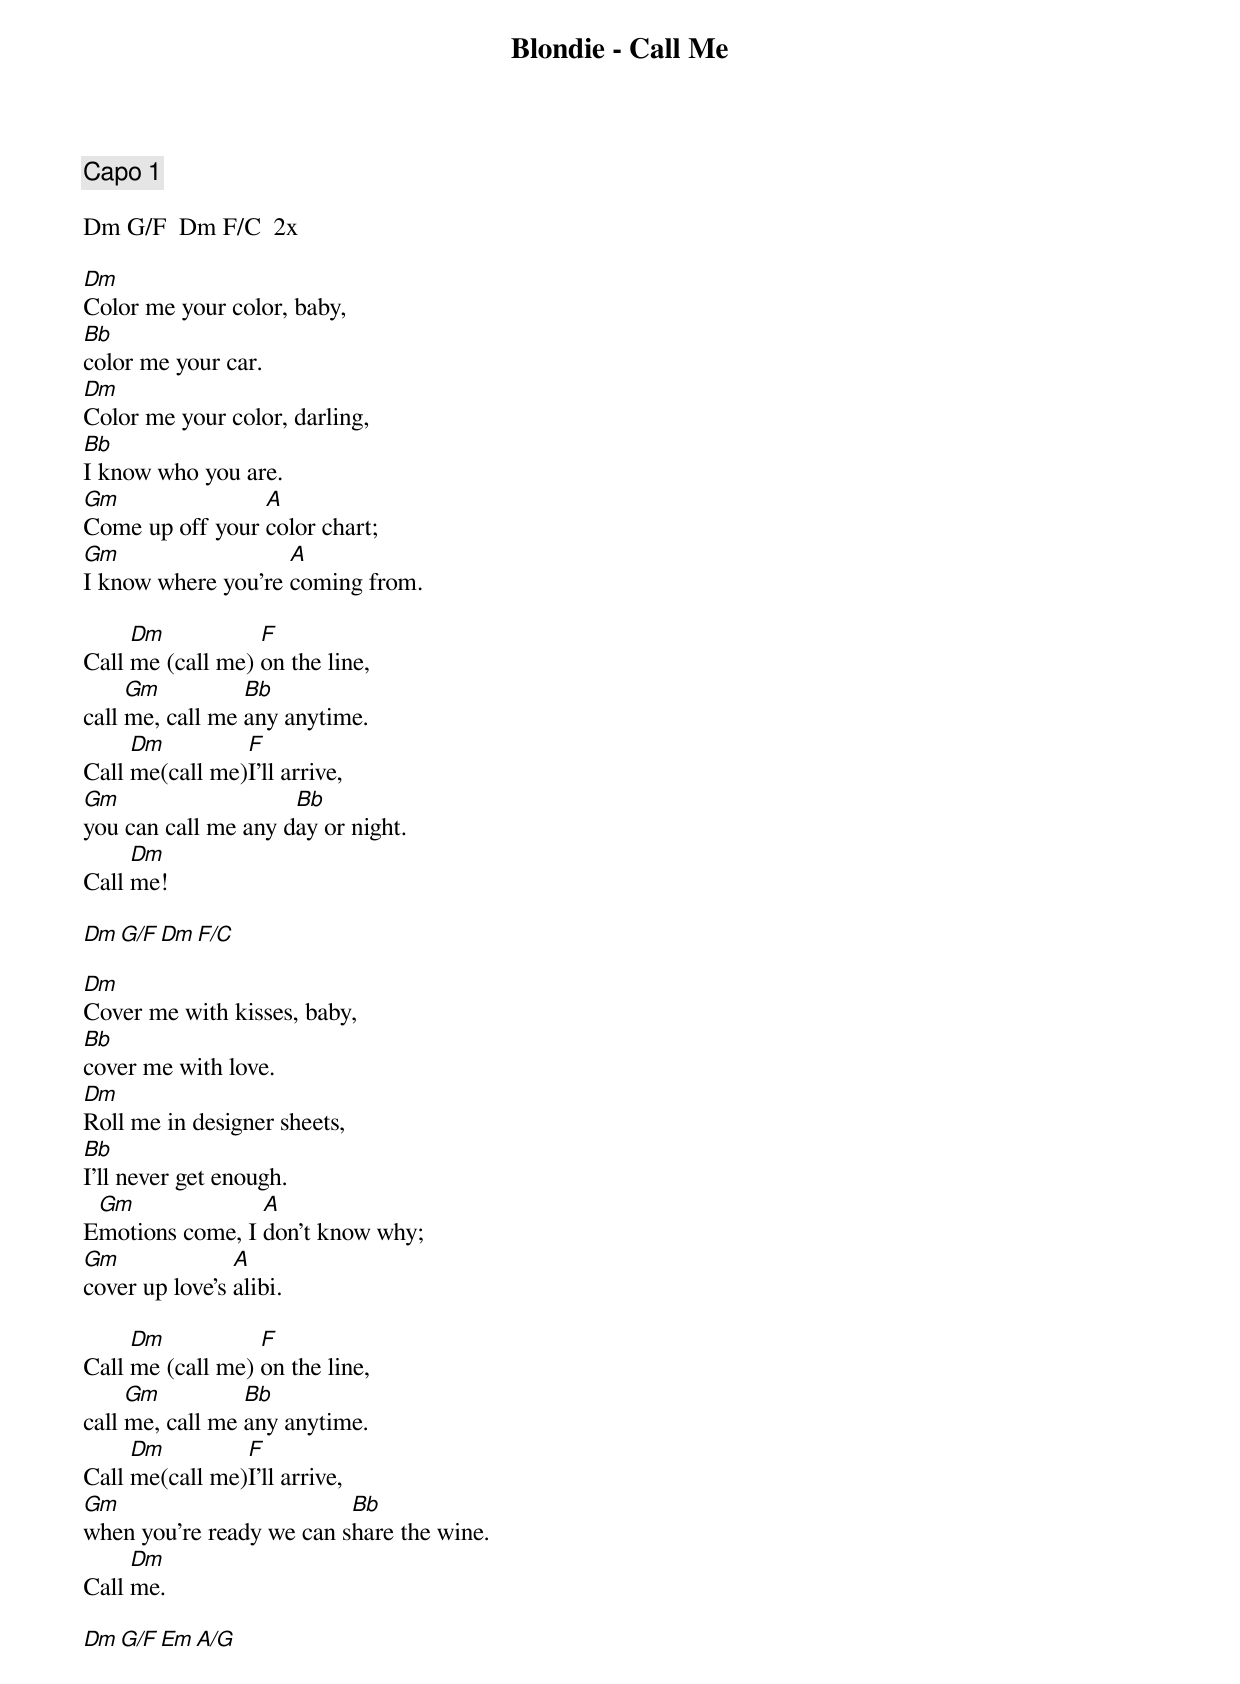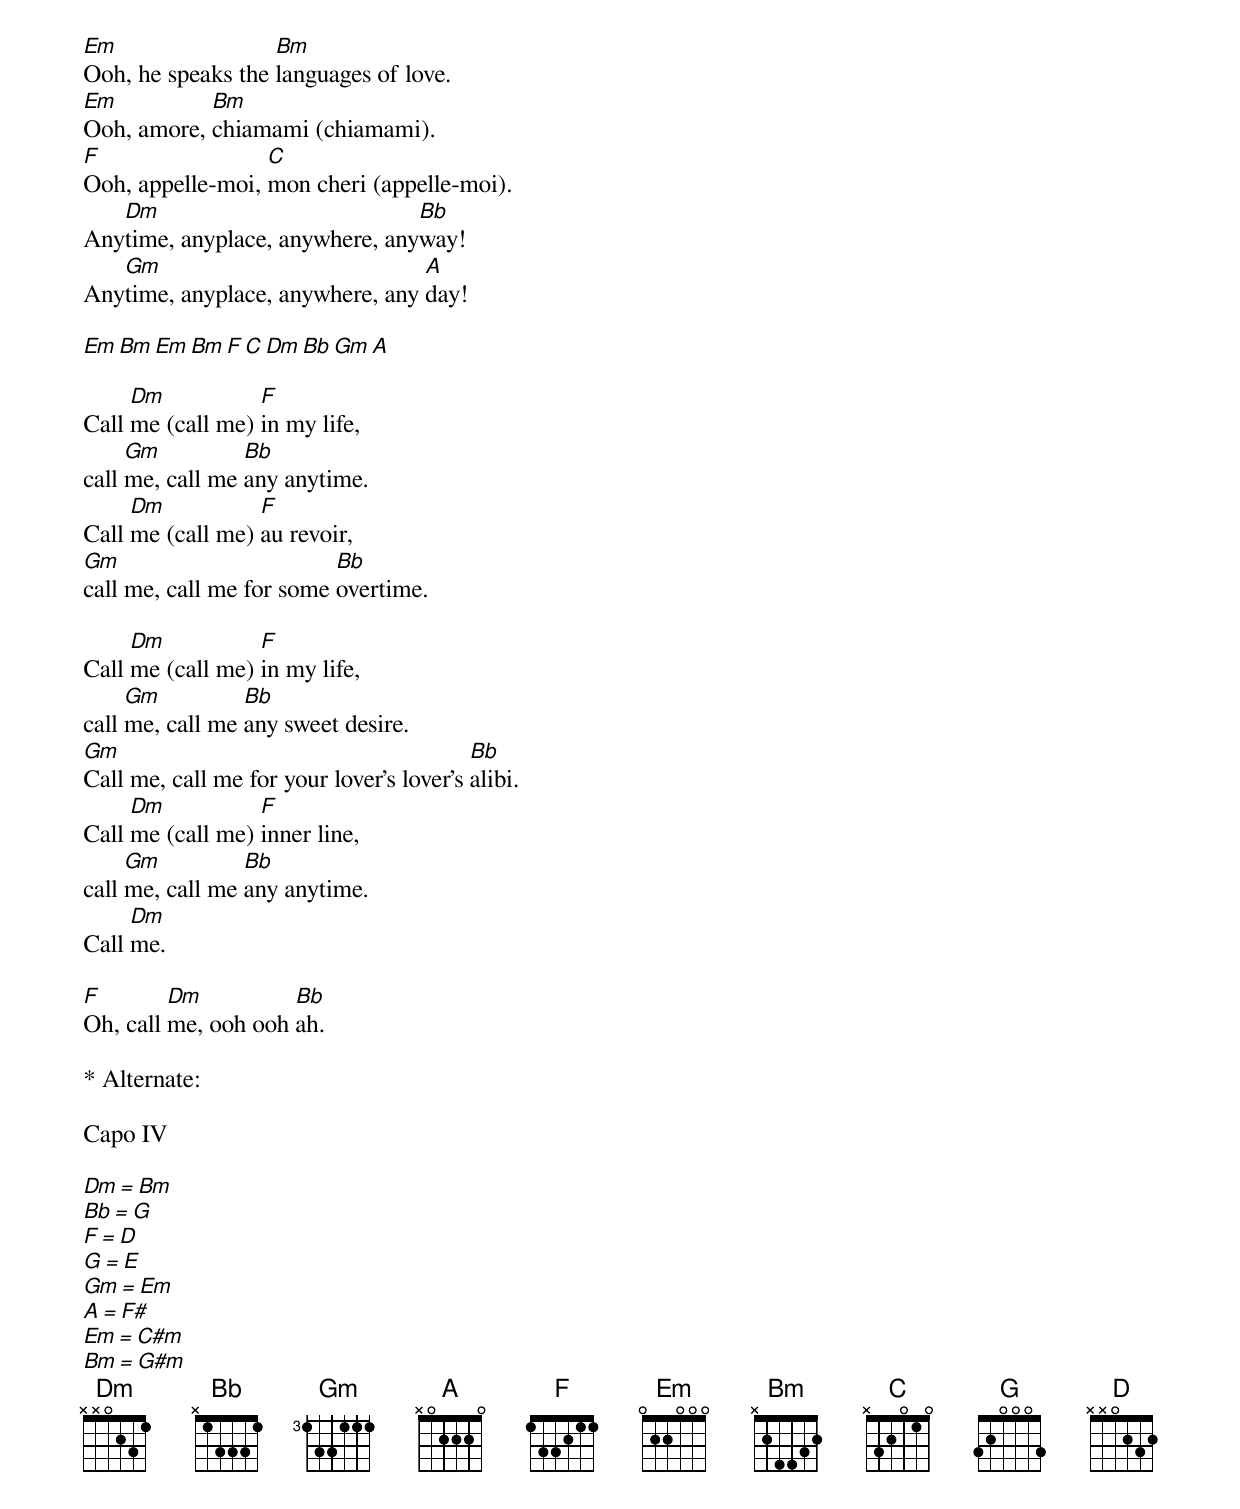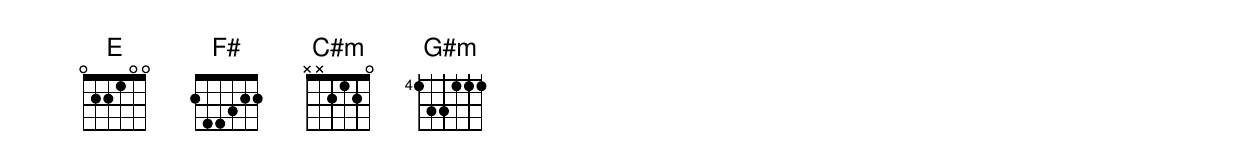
Blondie - Call Me

Capo 1

Dm G/F  Dm F/C  2x

Dm
Color me your color, baby,
Bb
color me your car.
Dm
Color me your color, darling,
Bb
I know who you are.
Gm               A
Come up off your color chart;
Gm                  A
I know where you're coming from.

     Dm           F
Call me (call me) on the line,
     Gm          Bb
call me, call me any anytime.
     Dm         F
Call me(call me)I'll arrive,
Gm                   Bb
you can call me any day or night.
     Dm
Call me!

Dm G/F  Dm F/C

Dm
Cover me with kisses, baby,
Bb
cover me with love.
Dm
Roll me in designer sheets,
Bb
I'll never get enough.
 Gm              A
Emotions come, I don't know why;
Gm              A
cover up love's alibi.

     Dm           F
Call me (call me) on the line,
     Gm          Bb
call me, call me any anytime.
     Dm         F
Call me(call me)I'll arrive,
Gm                        Bb
when you're ready we can share the wine.
     Dm
Call me.

Dm G/F  Em A/G

Em                 Bm
Ooh, he speaks the languages of love.
Em          Bm
Ooh, amore, chiamami (chiamami).
F                 C
Ooh, appelle-moi, mon cheri (appelle-moi).
   Dm                           Bb
Anytime, anyplace, anywhere, anyway!
   Gm                            A
Anytime, anyplace, anywhere, any day!

Em Bm   Em Bm  F C  Dm Bb  Gm A

     Dm           F
Call me (call me) in my life,
     Gm          Bb
call me, call me any anytime.
     Dm           F
Call me (call me) au revoir,
Gm                        Bb
call me, call me for some overtime.

     Dm           F
Call me (call me) in my life,
     Gm          Bb
call me, call me any sweet desire.
Gm                                        Bb
Call me, call me for your lover's lover's alibi.
     Dm           F
Call me (call me) inner line,
     Gm          Bb
call me, call me any anytime.
     Dm
Call me.

F        Dm          Bb
Oh, call me, ooh ooh ah.

* Alternate:

Capo IV

Dm = Bm
Bb = G
F  = D
G  = E
Gm = Em
A  = F#
Em = C#m
Bm = G#m
